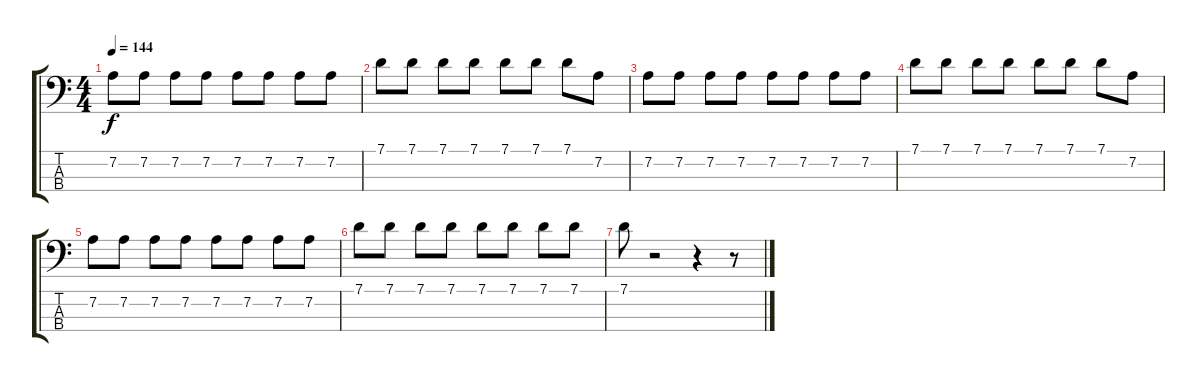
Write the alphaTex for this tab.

\track "" {instrument electricbassfinger}
\staff {score tabs}
\tuning (G2 D2 A1 E1) {hide}
\ts (4 4)
\tempo 144
\clef f4
\ks c
7.2.8{dy f} 7.2.8 7.2.8 7.2.8 7.2.8 7.2.8 7.2.8 7.2.8 |
7.1.8 7.1.8 7.1.8 7.1.8 7.1.8 7.1.8 7.1.8 7.2.8 |
7.2.8 7.2.8 7.2.8 7.2.8 7.2.8 7.2.8 7.2.8 7.2.8 |
7.1.8 7.1.8 7.1.8 7.1.8 7.1.8 7.1.8 7.1.8 7.2.8 |
7.2.8 7.2.8 7.2.8 7.2.8 7.2.8 7.2.8 7.2.8 7.2.8 |
7.1.8 7.1.8 7.1.8 7.1.8 7.1.8 7.1.8 7.1.8 7.1.8 |
7.1.8 r.2 r.4 r.8
